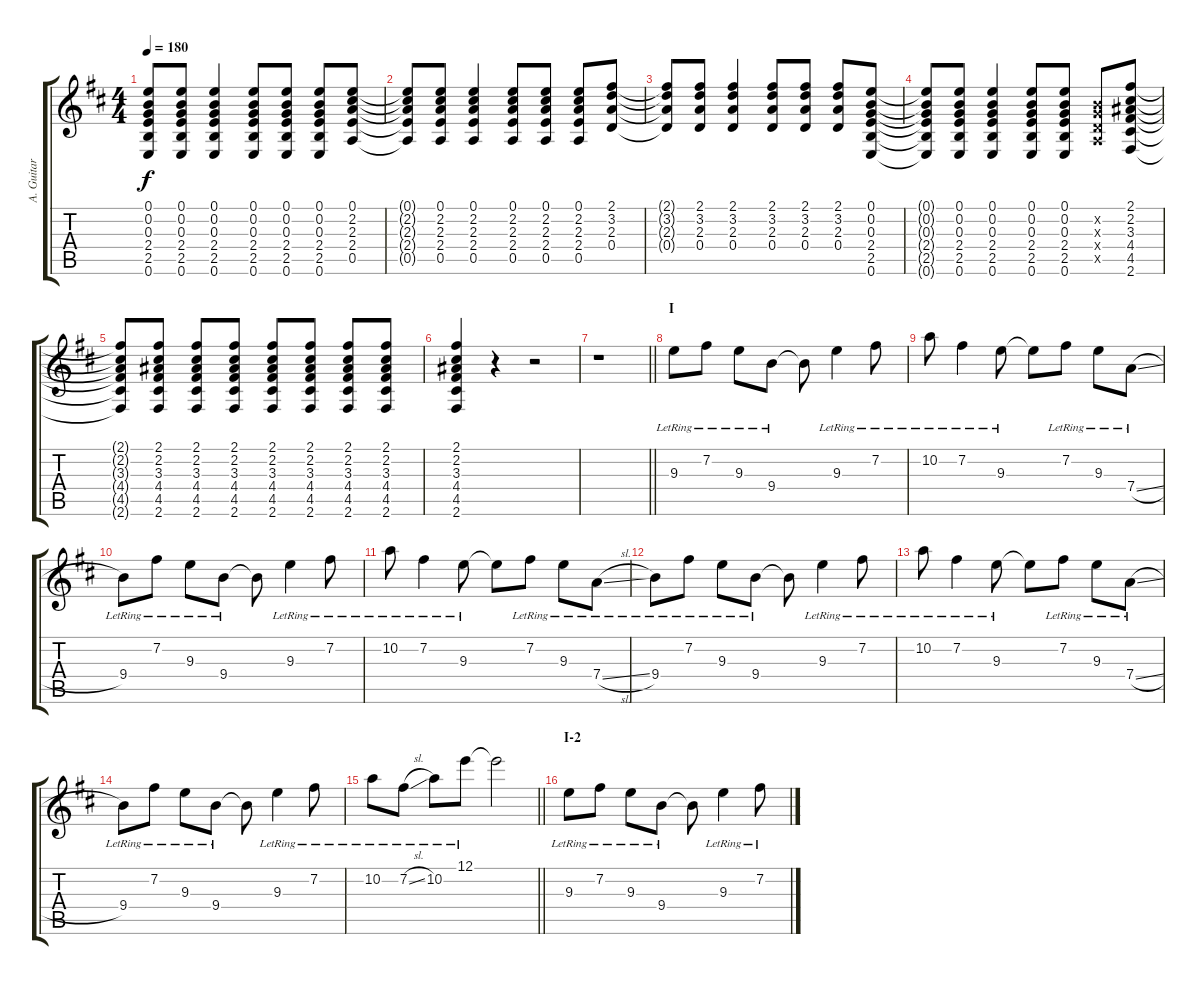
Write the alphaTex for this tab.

\track ("A. Guitar" "A. Guitar") {instrument acousticguitarsteel}
\staff {score tabs}
\tuning (E4 B3 G3 D3 A2 E2) {hide}
\ts (4 4)
\tempo 180
\clef g2
\ks d
(0.1{t} 0.2{t} 0.3{t} 2.4{t} 2.5{t} 0.6{t}).8{dy f} (0.1 0.2 0.3 2.4 2.5 0.6).8 (0.1 0.2 0.3 2.4 2.5 0.6).4 (0.1 0.2 0.3 2.4 2.5 0.6).8 (0.1 0.2 0.3 2.4 2.5 0.6).8 (0.1 0.2 0.3 2.4 2.5 0.6).8 (0.1 2.2 2.3 2.4 0.5).8 |
(0.1{t} 2.2{t} 2.3{t} 2.4{t} 0.5{t}).8 (0.1 2.2 2.3 2.4 0.5).8 (0.1 2.2 2.3 2.4 0.5).4 (0.1 2.2 2.3 2.4 0.5).8 (0.1 2.2 2.3 2.4 0.5).8 (0.1 2.2 2.3 2.4 0.5).8 (2.1 3.2 2.3 0.4).8 |
(2.1{t} 3.2{t} 2.3{t} 0.4{t}).8 (2.1 3.2 2.3 0.4).8 (2.1 3.2 2.3 0.4).4 (2.1 3.2 2.3 0.4).8 (2.1 3.2 2.3 0.4).8 (2.1 3.2 2.3 0.4).8 (0.1 0.2 0.3 2.4 2.5 0.6).8 |
(0.1{t} 0.2{t} 0.3{t} 2.4{t} 2.5{t} 0.6{t}).8 (0.1 0.2 0.3 2.4 2.5 0.6).8 (0.1 0.2 0.3 2.4 2.5 0.6).4 (0.1 0.2 0.3 2.4 2.5 0.6).8 (0.1 0.2 0.3 2.4 2.5 0.6).8 (0.2{x} 0.3{x} 0.4{x} 0.5{x}).8 (2.1 2.2 3.3 4.4 4.5 2.6).8 |
(2.1{t} 2.2{t} 3.3{t} 4.4{t} 4.5{t} 2.6{t}).8 (2.1 2.2 3.3 4.4 4.5 2.6).8 (2.1 2.2 3.3 4.4 4.5 2.6).8 (2.1 2.2 3.3 4.4 4.5 2.6).8 (2.1 2.2 3.3 4.4 4.5 2.6).8 (2.1 2.2 3.3 4.4 4.5 2.6).8 (2.1 2.2 3.3 4.4 4.5 2.6).8 (2.1 2.2 3.3 4.4 4.5 2.6).8 |
(2.1 2.2 3.3 4.4 4.5 2.6).4 r.4 r.2 |
\barLineRight lightlight
r.1 |
\section ("" "I")
9.3{lr}.8 7.2{lr}.8 9.3{lr}.8 9.4{lr}.8 9.4{t}.8 9.3{lr}.4 7.2{lr}.8 |
10.2{lr}.8 7.2{lr}.4 9.3{lr}.8 9.3{t}.8 7.2{lr}.8 9.3{lr}.8 7.4{sl lr}.8 |
9.4{lr}.8 7.2{lr}.8 9.3{lr}.8 9.4{lr}.8 9.4{t}.8 9.3{lr}.4 7.2{lr}.8 |
10.2{lr}.8 7.2{lr}.4 9.3{lr}.8 9.3{t}.8 7.2{lr}.8 9.3{lr}.8 7.4{sl lr}.8 |
9.4{lr}.8 7.2{lr}.8 9.3{lr}.8 9.4{lr}.8 9.4{t}.8 9.3{lr}.4 7.2{lr}.8 |
10.2{lr}.8 7.2{lr}.4 9.3{lr}.8 9.3{t}.8 7.2{lr}.8 9.3{lr}.8 7.4{sl lr}.8 |
9.4{lr}.8 7.2{lr}.8 9.3{lr}.8 9.4{lr}.8 9.4{t}.8 9.3{lr}.4 7.2{lr}.8 |
\barLineRight lightlight
10.2{lr}.8 7.2{sl lr}.8 10.2{lr}.8 12.1{lr}.8 12.1{t}.2 |
\section ("" "I-2")
9.3{lr}.8 7.2{lr}.8 9.3{lr}.8 9.4{lr}.8 9.4{t}.8 9.3{lr}.4 7.2{lr}.8
